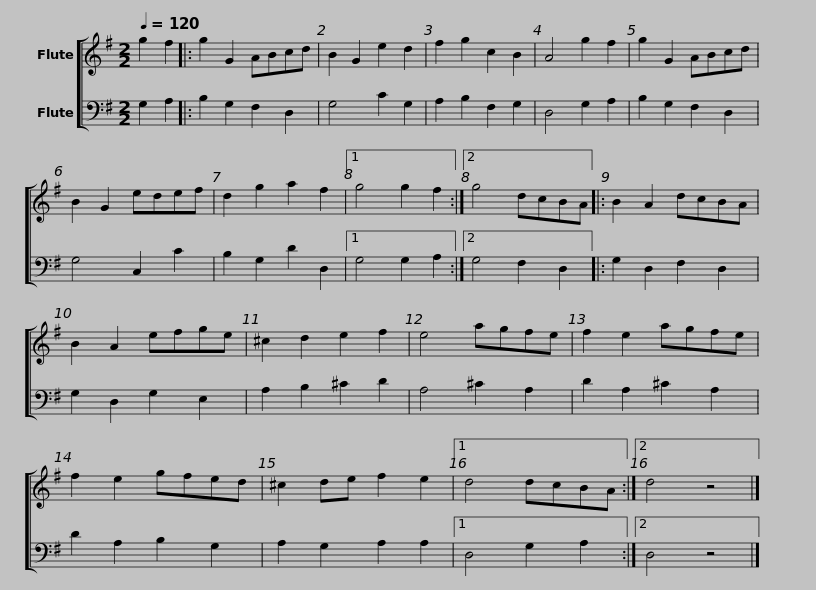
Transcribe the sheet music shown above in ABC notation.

X:1
%%score [ 1 2 ]
L:1/8
Q:1/4=120
M:2/2
I:linebreak $
K:G
V:1 treble
V:2 bass
V:1
 g2 f2 |: g2 G2 ABcd | B2 G2 e2 d2 | f2 g2 c2 B2 | A4 g2 f2 | %5
 g2 G2 ABcd |$ B2 G2 edef | d2 g2 a2 f2 |1 g4 g2 f2 :|2 g4 dcBA |: %10
 B2 A2 dcBA | B2 A2 efge |$ ^c2 d2 e2 f2 | e4 agfe | f2 e2 agfe | %15
 f2 e2 gfed | ^c2 de f2 e2 |1 d4 dcBA :|2 d4 z4 |] %19
V:2
 G,2 A,2 |: B,2 G,2 F,2 D,2 | G,4 C2 G,2 | A,2 B,2 F,2 G,2 | D,4 G,2 A,2 | %5
 B,2 G,2 F,2 D,2 |$ G,4 C,2 C2 | B,2 G,2 D2 D,2 |1 G,4 G,2 A,2 :|2 G,4 F,2 D,2 |: %10
 G,2 D,2 F,2 D,2 | G,2 D,2 G,2 E,2 |$ A,2 B,2 ^C2 D2 | A,4 ^C2 A,2 | D2 A,2 ^C2 A,2 | %15
 D2 A,2 B,2 G,2 | A,2 G,2 A,2 A,2 |1 D,4 G,2 A,2 :|2 D,4 z4 |] %19
